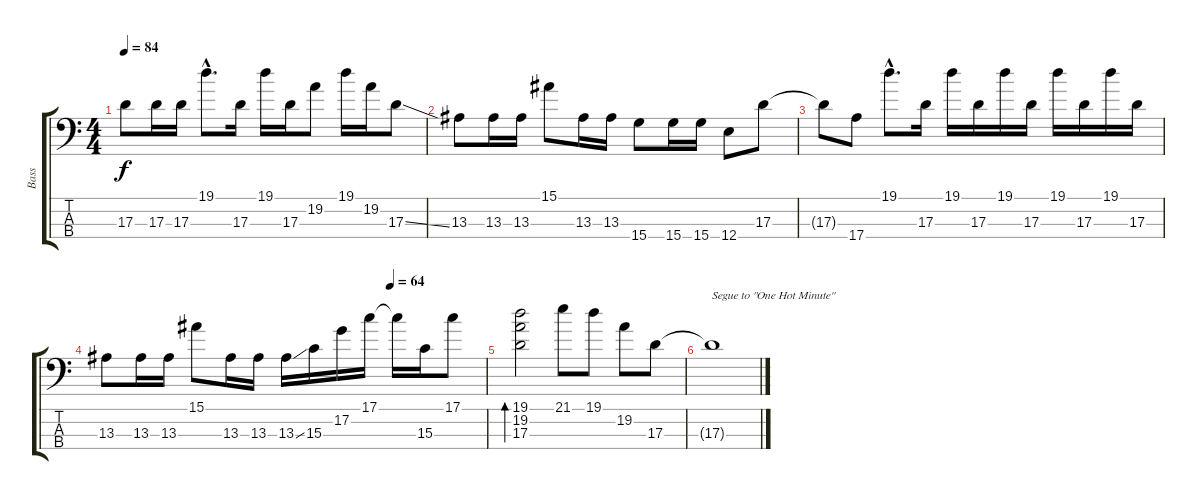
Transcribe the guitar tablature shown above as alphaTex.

\track ("Bass" "Bass") {instrument electricbassfinger}
\staff {score tabs}
\tuning (G2 D2 A1 E1) {hide}
\ts (4 4)
\tempo 84
\clef f4
\ks c
17.3.8{dy f} 17.3.16 17.3.16 19.1{hac}.8{d} 17.3.16 19.1.16 17.3.16 19.2.8 19.1.16 19.2.16 17.3{ss}.8 |
13.3.8 13.3.16 13.3.16 15.1.8 13.3.16 13.3.16 15.4.8 15.4.16 15.4.16 12.4.8 17.3.8 |
17.3{t}.8 17.4.8 19.1{hac}.8{d} 17.3.16 19.1.16 17.3.16 19.1.16 17.3.16 19.1.16 17.3.16 19.1.16 17.3.16 |
\tempo (64 0.75)
13.3.8 13.3.16 13.3.16 15.1.8 13.3.16 13.3.16 13.3{ss}.16 15.3.16 17.2.16 17.1.16 17.1{t}.16 15.3.16 17.1.8 |
(19.1 19.2 17.3).2{bd 240} 21.1.8 19.1.8 19.2.8 17.3.8 |
17.3{t}.1{txt "Segue to \"One Hot Minute\""}
